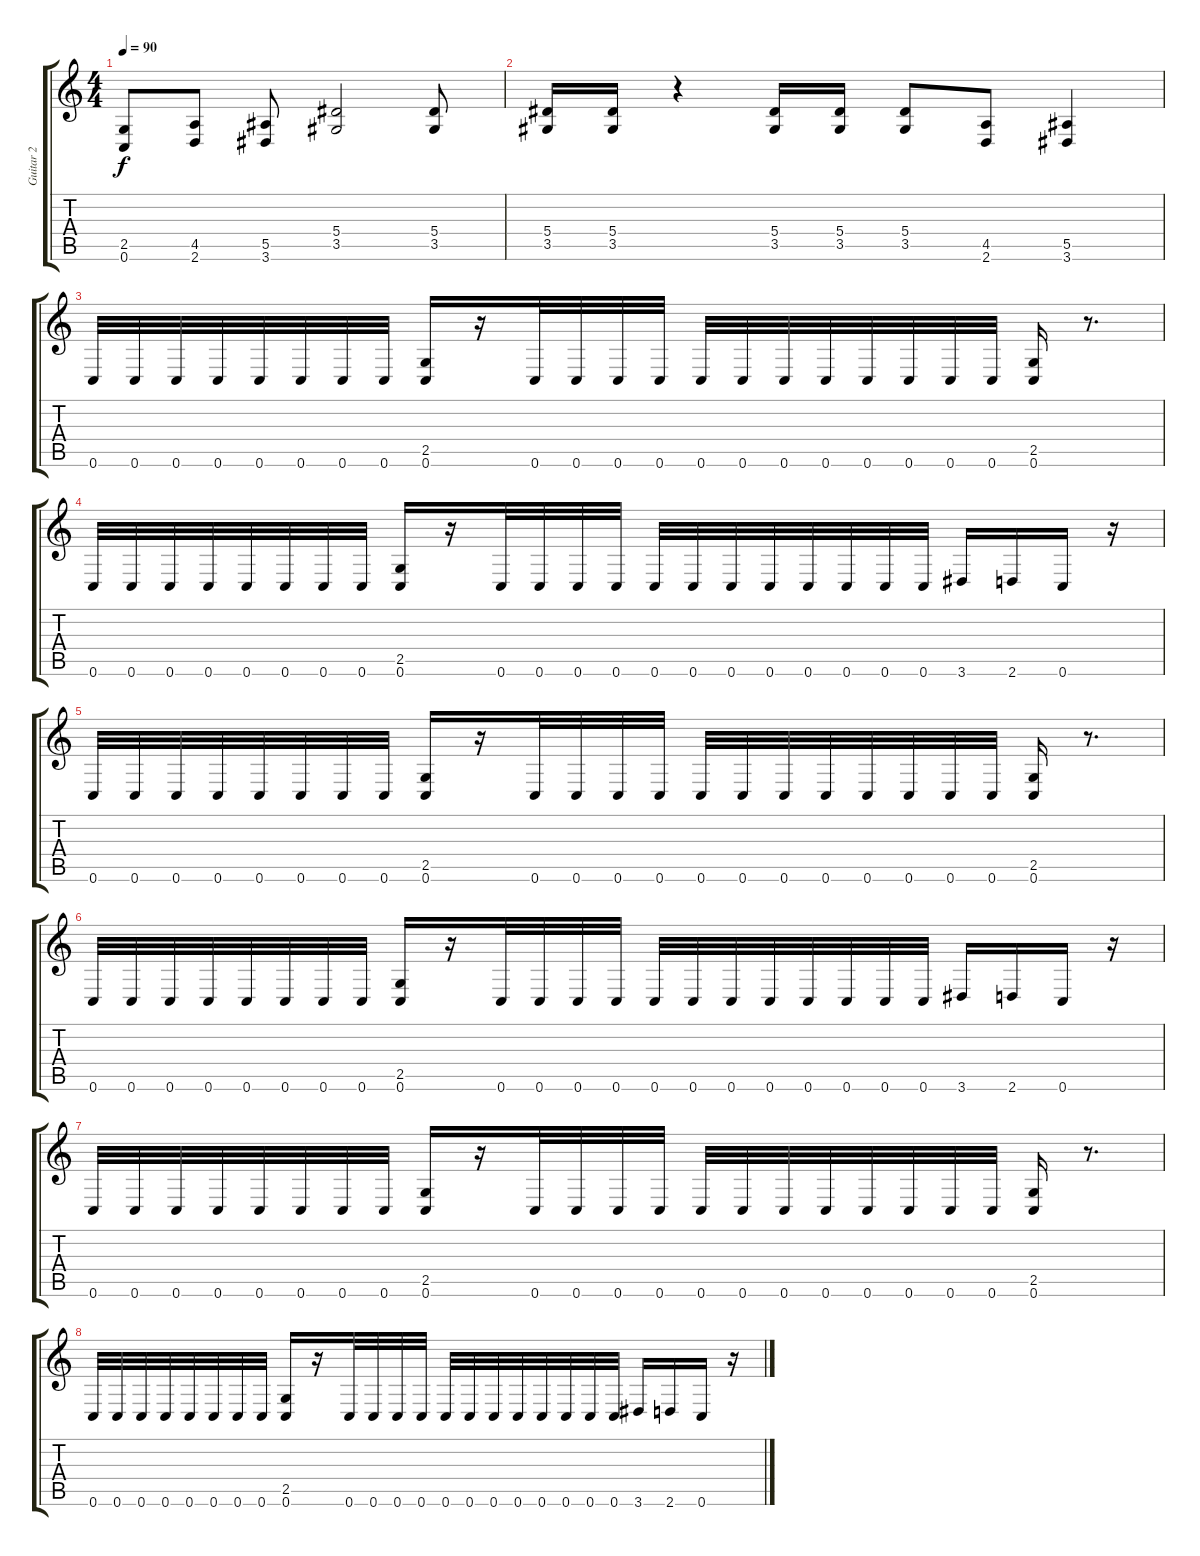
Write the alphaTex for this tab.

\track ("Guitar 2" "Guitar 2") {instrument distortionguitar}
\staff {score tabs}
\tuning (C4 G3 Eb3 Bb2 F2 C2) {hide}
\ts (4 4)
\tempo 90
\clef g2
\ks c
(2.5 0.6).8{dy f} (4.5 2.6).8 (5.5 3.6).8 (5.4 3.5).2 (5.4 3.5).8 |
(5.4 3.5).16 (5.4 3.5).16 r.4 (5.4 3.5).16 (5.4 3.5).16 (5.4 3.5).8 (4.5 2.6).8 (5.5 3.6).4 |
0.6.32 0.6.32 0.6.32 0.6.32 0.6.32 0.6.32 0.6.32 0.6.32 (2.5 0.6).16 r.16 0.6.32 0.6.32 0.6.32 0.6.32 0.6.32 0.6.32 0.6.32 0.6.32 0.6.32 0.6.32 0.6.32 0.6.32 (2.5 0.6).16 r.8{d} |
0.6.32 0.6.32 0.6.32 0.6.32 0.6.32 0.6.32 0.6.32 0.6.32 (2.5 0.6).16 r.16 0.6.32 0.6.32 0.6.32 0.6.32 0.6.32 0.6.32 0.6.32 0.6.32 0.6.32 0.6.32 0.6.32 0.6.32 3.6.16 2.6.16 0.6.16 r.16 |
0.6.32 0.6.32 0.6.32 0.6.32 0.6.32 0.6.32 0.6.32 0.6.32 (2.5 0.6).16 r.16 0.6.32 0.6.32 0.6.32 0.6.32 0.6.32 0.6.32 0.6.32 0.6.32 0.6.32 0.6.32 0.6.32 0.6.32 (2.5 0.6).16 r.8{d} |
0.6.32 0.6.32 0.6.32 0.6.32 0.6.32 0.6.32 0.6.32 0.6.32 (2.5 0.6).16 r.16 0.6.32 0.6.32 0.6.32 0.6.32 0.6.32 0.6.32 0.6.32 0.6.32 0.6.32 0.6.32 0.6.32 0.6.32 3.6.16 2.6.16 0.6.16 r.16 |
0.6.32 0.6.32 0.6.32 0.6.32 0.6.32 0.6.32 0.6.32 0.6.32 (2.5 0.6).16 r.16 0.6.32 0.6.32 0.6.32 0.6.32 0.6.32 0.6.32 0.6.32 0.6.32 0.6.32 0.6.32 0.6.32 0.6.32 (2.5 0.6).16 r.8{d} |
0.6.32 0.6.32 0.6.32 0.6.32 0.6.32 0.6.32 0.6.32 0.6.32 (2.5 0.6).16 r.16 0.6.32 0.6.32 0.6.32 0.6.32 0.6.32 0.6.32 0.6.32 0.6.32 0.6.32 0.6.32 0.6.32 0.6.32 3.6.16 2.6.16 0.6.16 r.16
